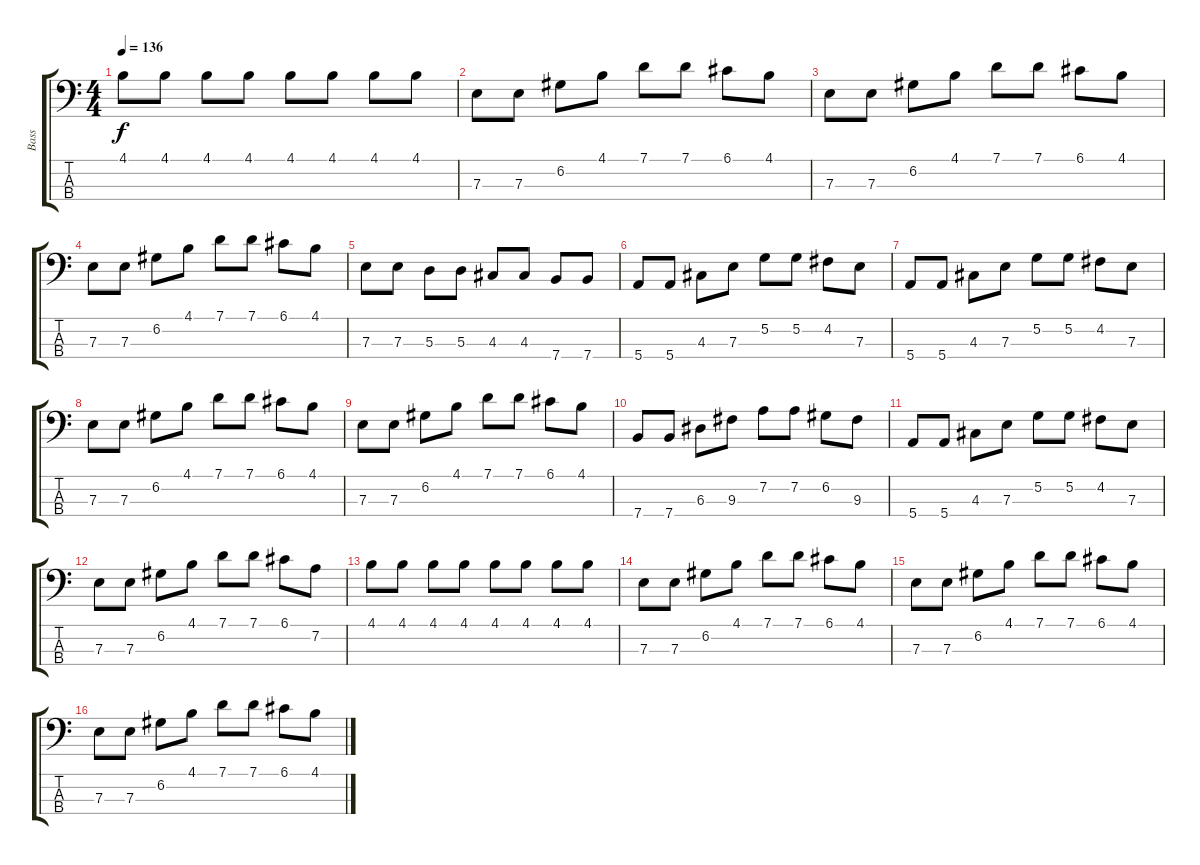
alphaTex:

\track ("Bass" "Bass") {instrument electricbassfinger}
\staff {score tabs}
\tuning (G2 D2 A1 E1) {hide}
\ts (4 4)
\tempo 136
\clef f4
\ks c
4.1.8{dy f} 4.1.8 4.1.8 4.1.8 4.1.8 4.1.8 4.1.8 4.1.8 |
7.3.8 7.3.8 6.2.8 4.1.8 7.1.8 7.1.8 6.1.8 4.1.8 |
7.3.8 7.3.8 6.2.8 4.1.8 7.1.8 7.1.8 6.1.8 4.1.8 |
7.3.8 7.3.8 6.2.8 4.1.8 7.1.8 7.1.8 6.1.8 4.1.8 |
7.3.8 7.3.8 5.3.8 5.3.8 4.3.8 4.3.8 7.4.8 7.4.8 |
5.4.8 5.4.8 4.3.8 7.3.8 5.2.8 5.2.8 4.2.8 7.3.8 |
5.4.8 5.4.8 4.3.8 7.3.8 5.2.8 5.2.8 4.2.8 7.3.8 |
7.3.8 7.3.8 6.2.8 4.1.8 7.1.8 7.1.8 6.1.8 4.1.8 |
7.3.8 7.3.8 6.2.8 4.1.8 7.1.8 7.1.8 6.1.8 4.1.8 |
7.4.8 7.4.8 6.3.8 9.3.8 7.2.8 7.2.8 6.2.8 9.3.8 |
5.4.8 5.4.8 4.3.8 7.3.8 5.2.8 5.2.8 4.2.8 7.3.8 |
7.3.8 7.3.8 6.2.8 4.1.8 7.1.8 7.1.8 6.1.8 7.2.8 |
4.1.8 4.1.8 4.1.8 4.1.8 4.1.8 4.1.8 4.1.8 4.1.8 |
7.3.8 7.3.8 6.2.8 4.1.8 7.1.8 7.1.8 6.1.8 4.1.8 |
7.3.8 7.3.8 6.2.8 4.1.8 7.1.8 7.1.8 6.1.8 4.1.8 |
7.3.8 7.3.8 6.2.8 4.1.8 7.1.8 7.1.8 6.1.8 4.1.8
